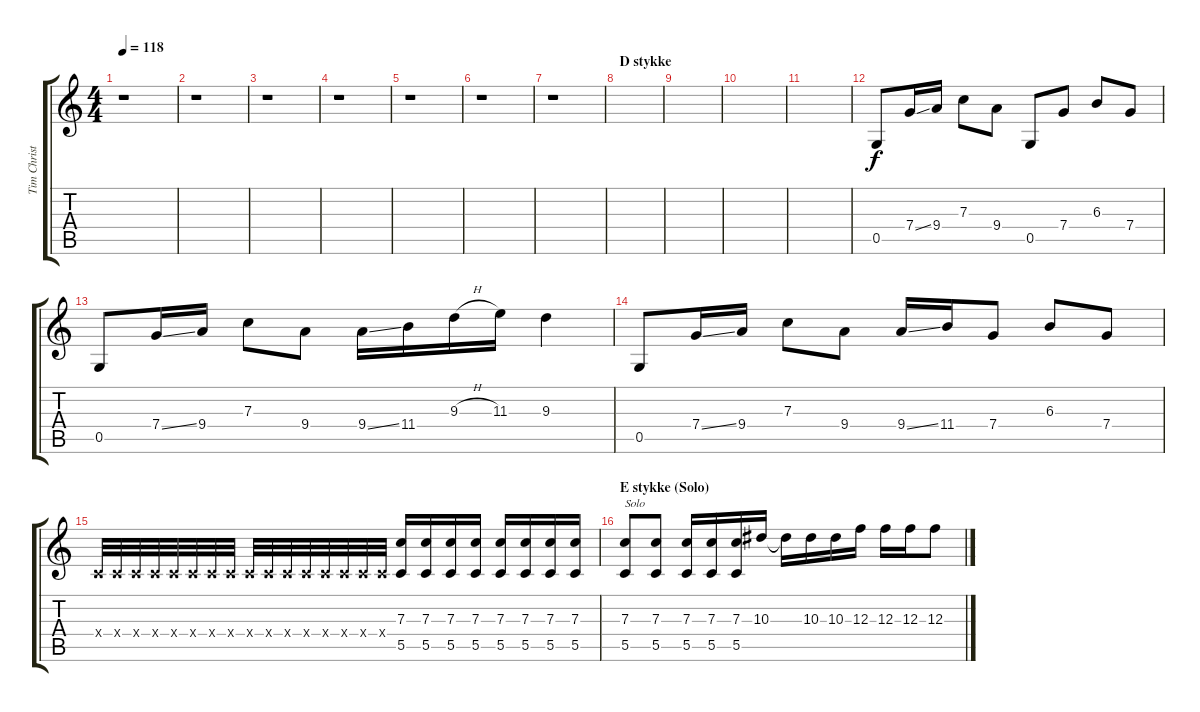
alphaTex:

\track ("Tim Christensen (Guitar 2)" "Tim Christ") {instrument distortionguitar}
\staff {score tabs}
\tuning (D4 A3 F3 C3 G2 D2) {hide}
\ts (4 4)
\tempo 118
\clef g2
\ks c
r.1{dy f} |
r.1 |
r.1 |
r.1 |
r.1 |
r.1 |
r.1 |
\section ("" "D stykke")
|
|
|
|
0.5.8 7.4{ss}.16 9.4.16 7.3.8 9.4.8 0.5.8 7.4.8 6.3.8 7.4.8 |
0.5.8 7.4{ss}.16 9.4.16 7.3.8 9.4.8 9.4{ss}.16 11.4.16 9.3{h}.16 11.3.16 9.3.4 |
0.5.8 7.4{ss}.16 9.4.16 7.3.8 9.4.8 9.4{ss}.16 11.4.16 7.4.8 6.3.8 7.4.8 |
0.4{x}.32 0.4{x}.32 0.4{x}.32 0.4{x}.32 0.4{x}.32 0.4{x}.32 0.4{x}.32 0.4{x}.32 0.4{x}.32 0.4{x}.32 0.4{x}.32 0.4{x}.32 0.4{x}.32 0.4{x}.32 0.4{x}.32 0.4{x}.32 (7.3 5.5).16 (7.3 5.5).16 (7.3 5.5).16 (7.3 5.5).16 (7.3 5.5).16 (7.3 5.5).16 (7.3 5.5).16 (7.3 5.5).16 |
\section ("" "E stykke (Solo)")
(7.3 5.5).8{txt "Solo" balance 8 instrument overdrivenguitar} (7.3 5.5).8 (7.3 5.5).16 (7.3 5.5).16 (7.3 5.5).16 10.3.16 10.3{t}.16 10.3.16 10.3.16 12.3.16 12.3.16 12.3.16 12.3.8
